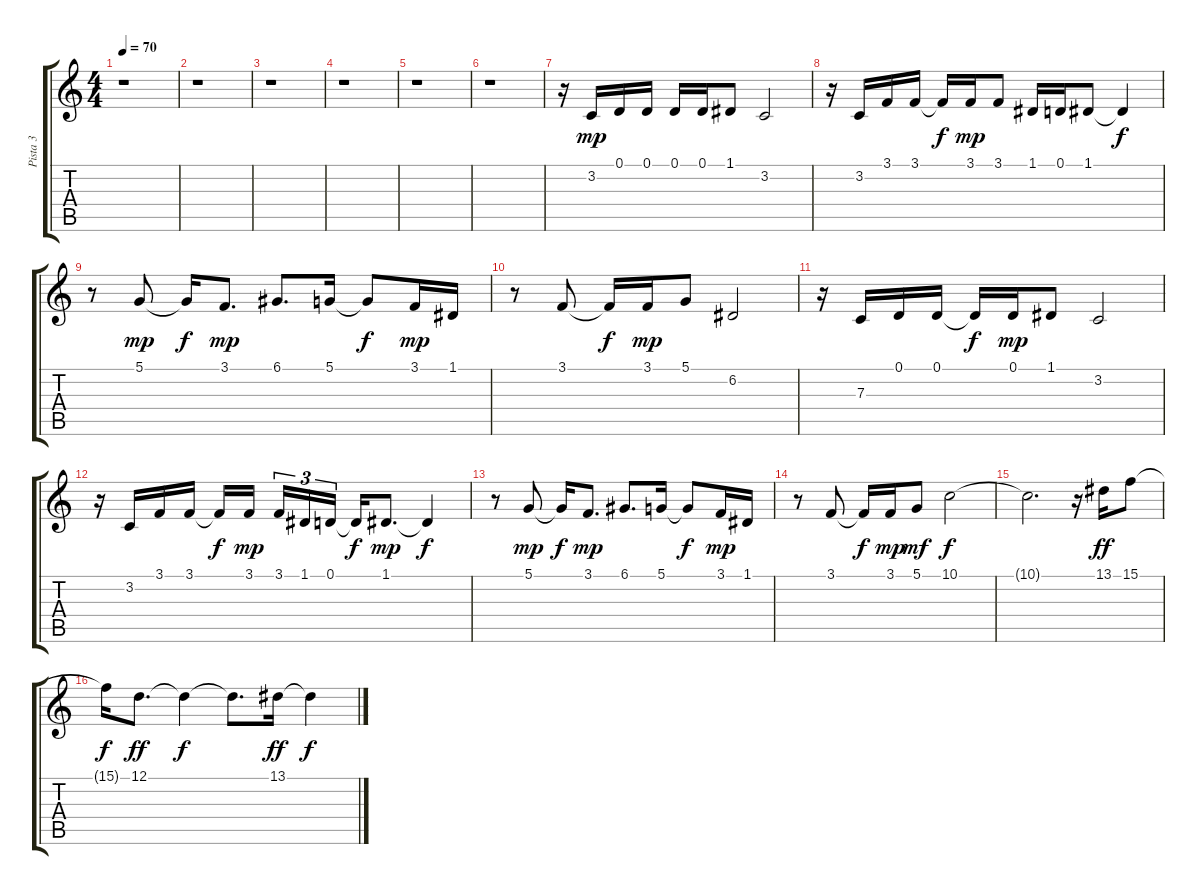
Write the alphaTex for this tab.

\track ("Pista 3" "Pista 3") {instrument cello}
\staff {score tabs}
\tuning (D4 A3 F3 C3 G2 D2) {hide}
\ts (4 4)
\tempo 70
\clef g2
\ks c
r.1{dy mp instrument cello} |
r.1 |
r.1 |
r.1 |
r.1 |
r.1 |
r.16 3.2.16 0.1.16 0.1.16 0.1.16 0.1.16 1.1.8 3.2.2 |
r.16 3.2.16 3.1.16 3.1.16 3.1{t}.16{dy f} 3.1.16{dy mp} 3.1.8 1.1.16 0.1.16 1.1.8 1.1{t}.4{dy f} |
r.8 5.1.8{dy mp} 5.1{t}.16{dy f} 3.1.8{d dy mp} 6.1.8{d} 5.1.16 5.1{t}.8{dy f} 3.1.16{dy mp} 1.1.16 |
r.8 3.1.8 3.1{t}.16{dy f} 3.1.16{dy mp} 5.1.8 6.2.2 |
r.16 7.3.16 0.1.16 0.1.16 0.1{t}.16{dy f} 0.1.16{dy mp} 1.1.8 3.2.2 |
r.16 3.2.16 3.1.16 3.1.16 3.1{t}.16{dy f} 3.1.16{dy mp beam splitsecondary} 3.1.16{tu (3 2)} 1.1.16{tu (3 2)} 0.1.16{tu (3 2)} 0.1{t}.16{dy f} 1.1.8{d dy mp} 1.1{t}.4{dy f} |
r.8 5.1.8{dy mp} 5.1{t}.16{dy f} 3.1.8{d dy mp} 6.1.8{d} 5.1.16 5.1{t}.8{dy f} 3.1.16{dy mp} 1.1.16 |
r.8 3.1.8 3.1{t}.16{dy f} 3.1.16{dy mp} 5.1.8{dy mf} 10.1.2{dy f} |
10.1{t}.2{d} r.16 13.1.16{dy ff} 15.1.8 |
15.1{t}.16{dy f} 12.1.8{d dy ff} 12.1{t}.4{dy f} 12.1{t}.8{d} 13.1.16{dy ff} 13.1{t}.4{dy f}
